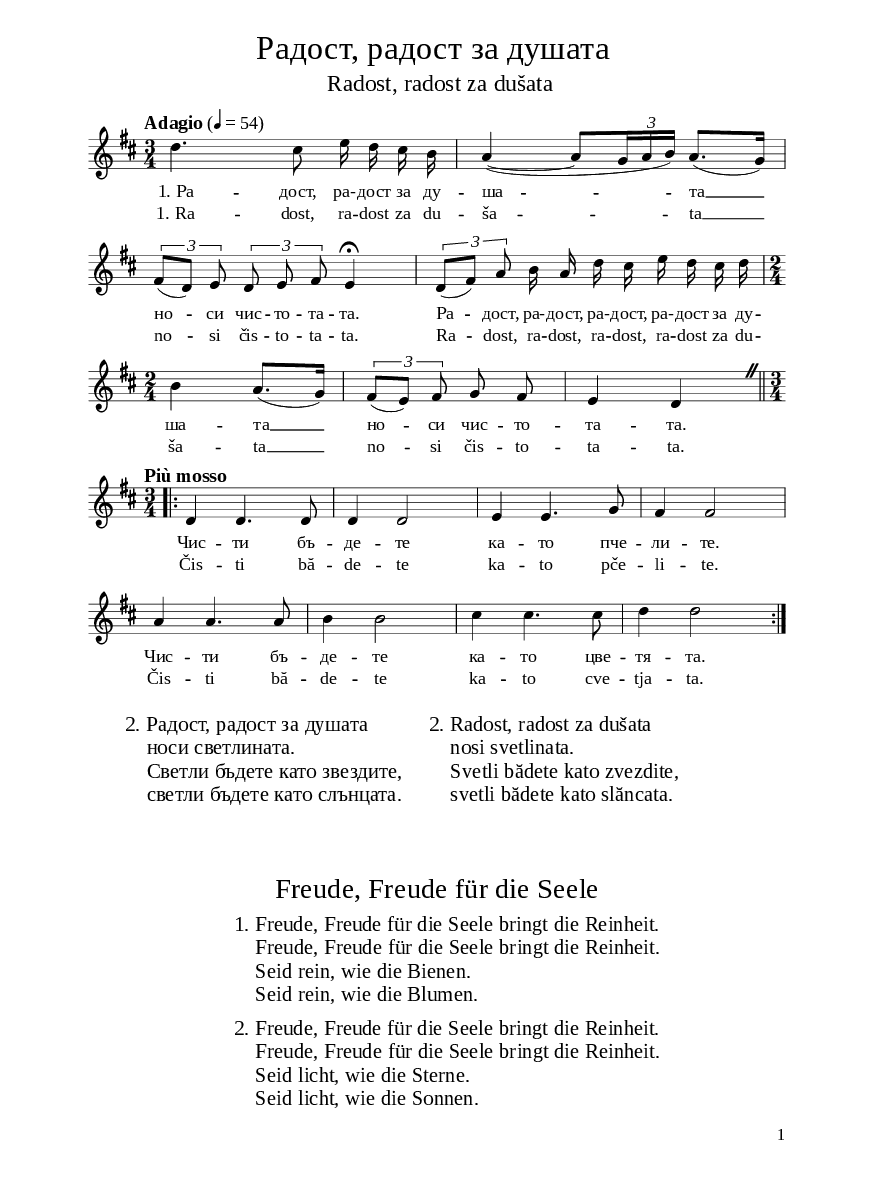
\version "2.24.4"

% include paper part and global functions
\include "include/globals.ily"

\bookpart {
  \label #'ref155_1
  \tocItem \markup "Радост, радост за душата – Radost, radost za dušata"
  \include "include/bookpart-paper.ily"
  \score {
    \include "include/score-layout.ily"

    \new Voice \absolute {
      \clef treble
      \key d \major
      \time 3/4
      \tempoFunc "Adagio" 4 "54"
      \autoBeamOff
      d''4.  cis''8  e''16  d''16
      cis''16  b'16 | % 2
      a'4 ( ~  a'8 [ \once \omit TupletBracket
      \times 2/3  {
        g'16  a'16  b'16 ) ]
      }
      a'8. ( [  g'16 ) ] \break | % 3

      \times 2/3  {
        fis'8 ( [  d'8 ) ] e'8
      }

      \times 2/3  {
        d'8   e'8  fis'8
      }
      e'4 ^\fermata \noBreak | % 4

      \times 2/3  {
        d'8 ([  fis'8 ]) a'8
      }
      b'16  a'16  d''16  cis''16
      e''16  d''16  cis''16  d''16
      \break | % 5
      \time 2/4
      b'4  a'8. [(  g'16 )]
      \times 2/3  {
        fis'8 ( [  e'8 ) ] fis'8
      }
      % 6
      g'8  fis'8  e'4  d'4 \caesura \time 3/4 \break
      \bar ".|:-||"
      | % 7
      \tempo "Più mosso"
      d'4  d'4.  d'8 | % 8
      d'4  d'2 | % 9
      e'4  e'4.  g'8 |
      fis'4  fis'2 \break | % 11
      a'4  a'4.  a'8 | % 12
      b'4  b'2 | % 13
      cis''4  cis''4.  cis''8 | % 14
      d''4  d''2
      \bar ":|."

    }

    \addlyrics {
      "1. Ра" -- дост, "ра-" -- дост за ду -- ша
      --  та __  но -- си
      чис -- то -- та -- та. Ра -- дост,
      "ра-" -- дост, "ра-" -- дост, "ра-" -- дост
      за ду -- ша -- та __  но -- си
      чис -- то -- та -- та. Чис -- ти бъ --
      де -- те ка -- то пче -- ли -- те.
      Чис -- ти бъ -- де -- те ка -- то
      цве -- тя -- та.
    }

    \addlyrics {
      "1. Ra" -- dost, ra -- dost za du -- ša
      --  ta __  no -- si
      čis -- to -- ta -- ta. Ra -- dost,
      ra -- dost, ra -- dost, ra -- dost
      za du -- ša -- ta __  no -- si
      čis -- to -- ta -- ta. Čis -- ti bă --
      de -- te ka -- to pče -- li -- te.
      Čis -- ti bă -- de -- te ka -- to
      cve -- tja -- ta.
    }
    \header {
      title = \titleFunc "Радост, радост за душата "" Radost, radost za dušata"
    }

    \midi{}

  } % score
  \markup \vspace #1
  \markup \abs-fontsize #10 {
    \hspace #5
    \override #`(baseline-skip . ,bgCoupletBaselineSkip) % affects space between column lines
    \column {

      \line {   2. Радост, радост за душата }
      \line {   "   "  носи светлината. }
      \line {   "   "  Светли бъдете като звездите,}
      \line {   "   "   светли бъдете като слънцата. }
    }
    \hspace #3
    \override #`(baseline-skip . ,bgCoupletBaselineSkip)


    \column {
      \line {   2. Radost, radost za dušata }
      \line {   "   "   nosi svetlinata. }
      \line {   "   "  Svetli bădete kato zvezdite,}
      \line {   "   "   svetli bădete kato slăncata. }

    }
  }

  \markup \vspace #3

  % include foreign translation(s) of the song
  \version "2.24.4"

\markup \fill-line { \fontsize #deTitleFontSize "Freude, Freude für die Seele" }
\markup \null
\markup \null
\markup \abs-fontsize #10 {
   \hspace #20
  \override #`(baseline-skip . ,deCoupletBaselineSkip)

  \column {

\line { 1. Freude, Freude für die Seele bringt die Reinheit. }

\line {   "   "  Freude, Freude für die Seele bringt die Reinheit. }

\line {   "   "  Seid rein, wie die Bienen.}

\line {   "   "  Seid rein, wie die Blumen.}
   \vspace #0.5

\line { 2. Freude, Freude für die Seele bringt die Reinheit. }

\line {   "   "  Freude, Freude für die Seele bringt die Reinheit. }

\line {   "   "  Seid licht, wie die Sterne.}

\line {   "   "  Seid licht, wie die Sonnen.}

  }
}


} % bookpart
